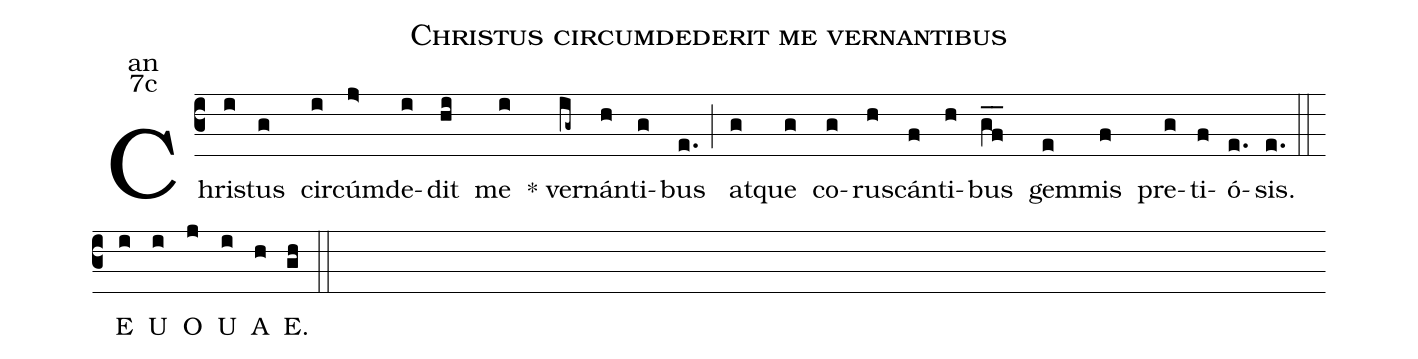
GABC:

name:Christus circumdederit me vernantibus;
office-part:an;
mode:7c;
%%
(c3) Chri(i)stus(g) cir(i)cúm(j>)de(i)dit(hi) me(i) <sp>*</sp> ver(ig~)nán(h)ti(g)bus(e.) (;)
at(g)que(g) co(g)ru(h)scán(f)ti(h)bus(gf__) gem(e)mis(f) pre(g)ti(f)ó(e.)sis.(e.) (::)
<eu>  E(i) U(i) O(j) U(i) A(h) E.(gh) </eu> (::)
